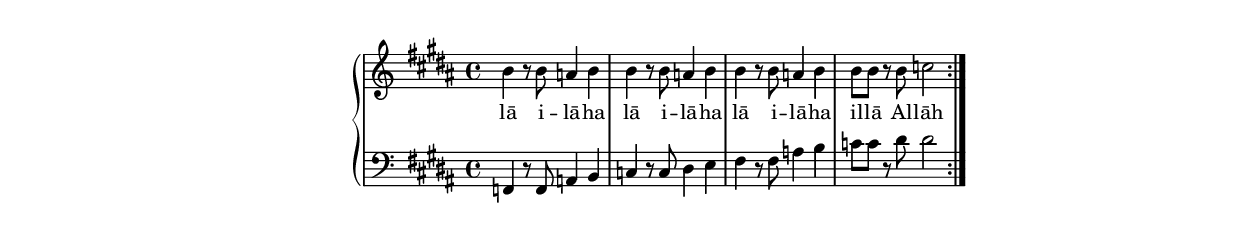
\version "2.19.45"
\paper {
	line-width = 4.6\in
}

melody = \relative c'' {
  \clef treble
  \key b \major
  \time 4/4 
  \set Score.voltaSpannerDuration = #(ly:make-moment 4/4)
	\new Voice = "words" {
			\repeat volta 2 {
				b4 r8 b a4 b | b4 r8 b a4 b |
				b4 r8 b a4 b | b8 b r b c2 |
			}
		}
}

text =  \lyricmode {
	lā i -- lā -- ha 
	lā i -- lā -- ha 
	lā i -- lā -- ha 
	il -- lā Al -- lāh
}

bass = \relative c, {
	\clef bass
  \key b \major
  \time 4/4 
	f4 r8 f a4 b | c r8 c dis4 e |
	fis4 r8 fis a4 b | c8 c r dis dis2 | 
}

\score {
  <<
    \new ChordNames {
      \set chordChanges = ##t
    }
    \new PianoStaff  <<
    \new Staff = "voice" \melody
    \new Lyrics \lyricsto "words" \text
    \new Staff = "violin" \bass
  	>>
  >>
  \layout { 
   #(layout-set-staff-size 16)
   }
  \midi { 
  	\tempo 4 = 125
  }
}